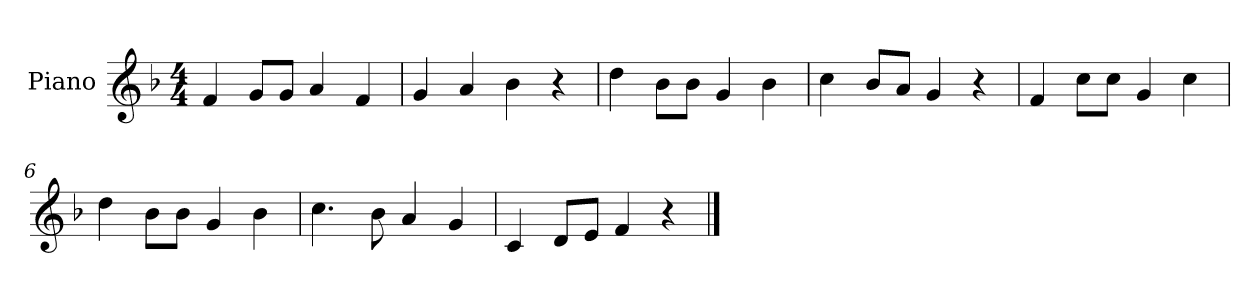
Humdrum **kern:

**kern
*part1
*staff1
*I"Piano
*I'Pno
*clefG2
*k[b-]
*M4/4
=1
4f/
8g/L
8g/J
4a/
4f/
=2
4g/
4a/
4b-\
4r
=3
4dd\
8b-\L
8b-\J
4g/
4b-\
=4
4cc\
8b-/L
8a/J
4g/
4r
=5
4f/
8cc\L
8cc\J
4g/
4cc\
=6
4dd\
8b-\L
8b-\J
4g/
4b-\
=7
4.cc\
8b-\
4a/
4g/
=8
4c/
8d/L
8e/J
4f/
4r
==
*-
